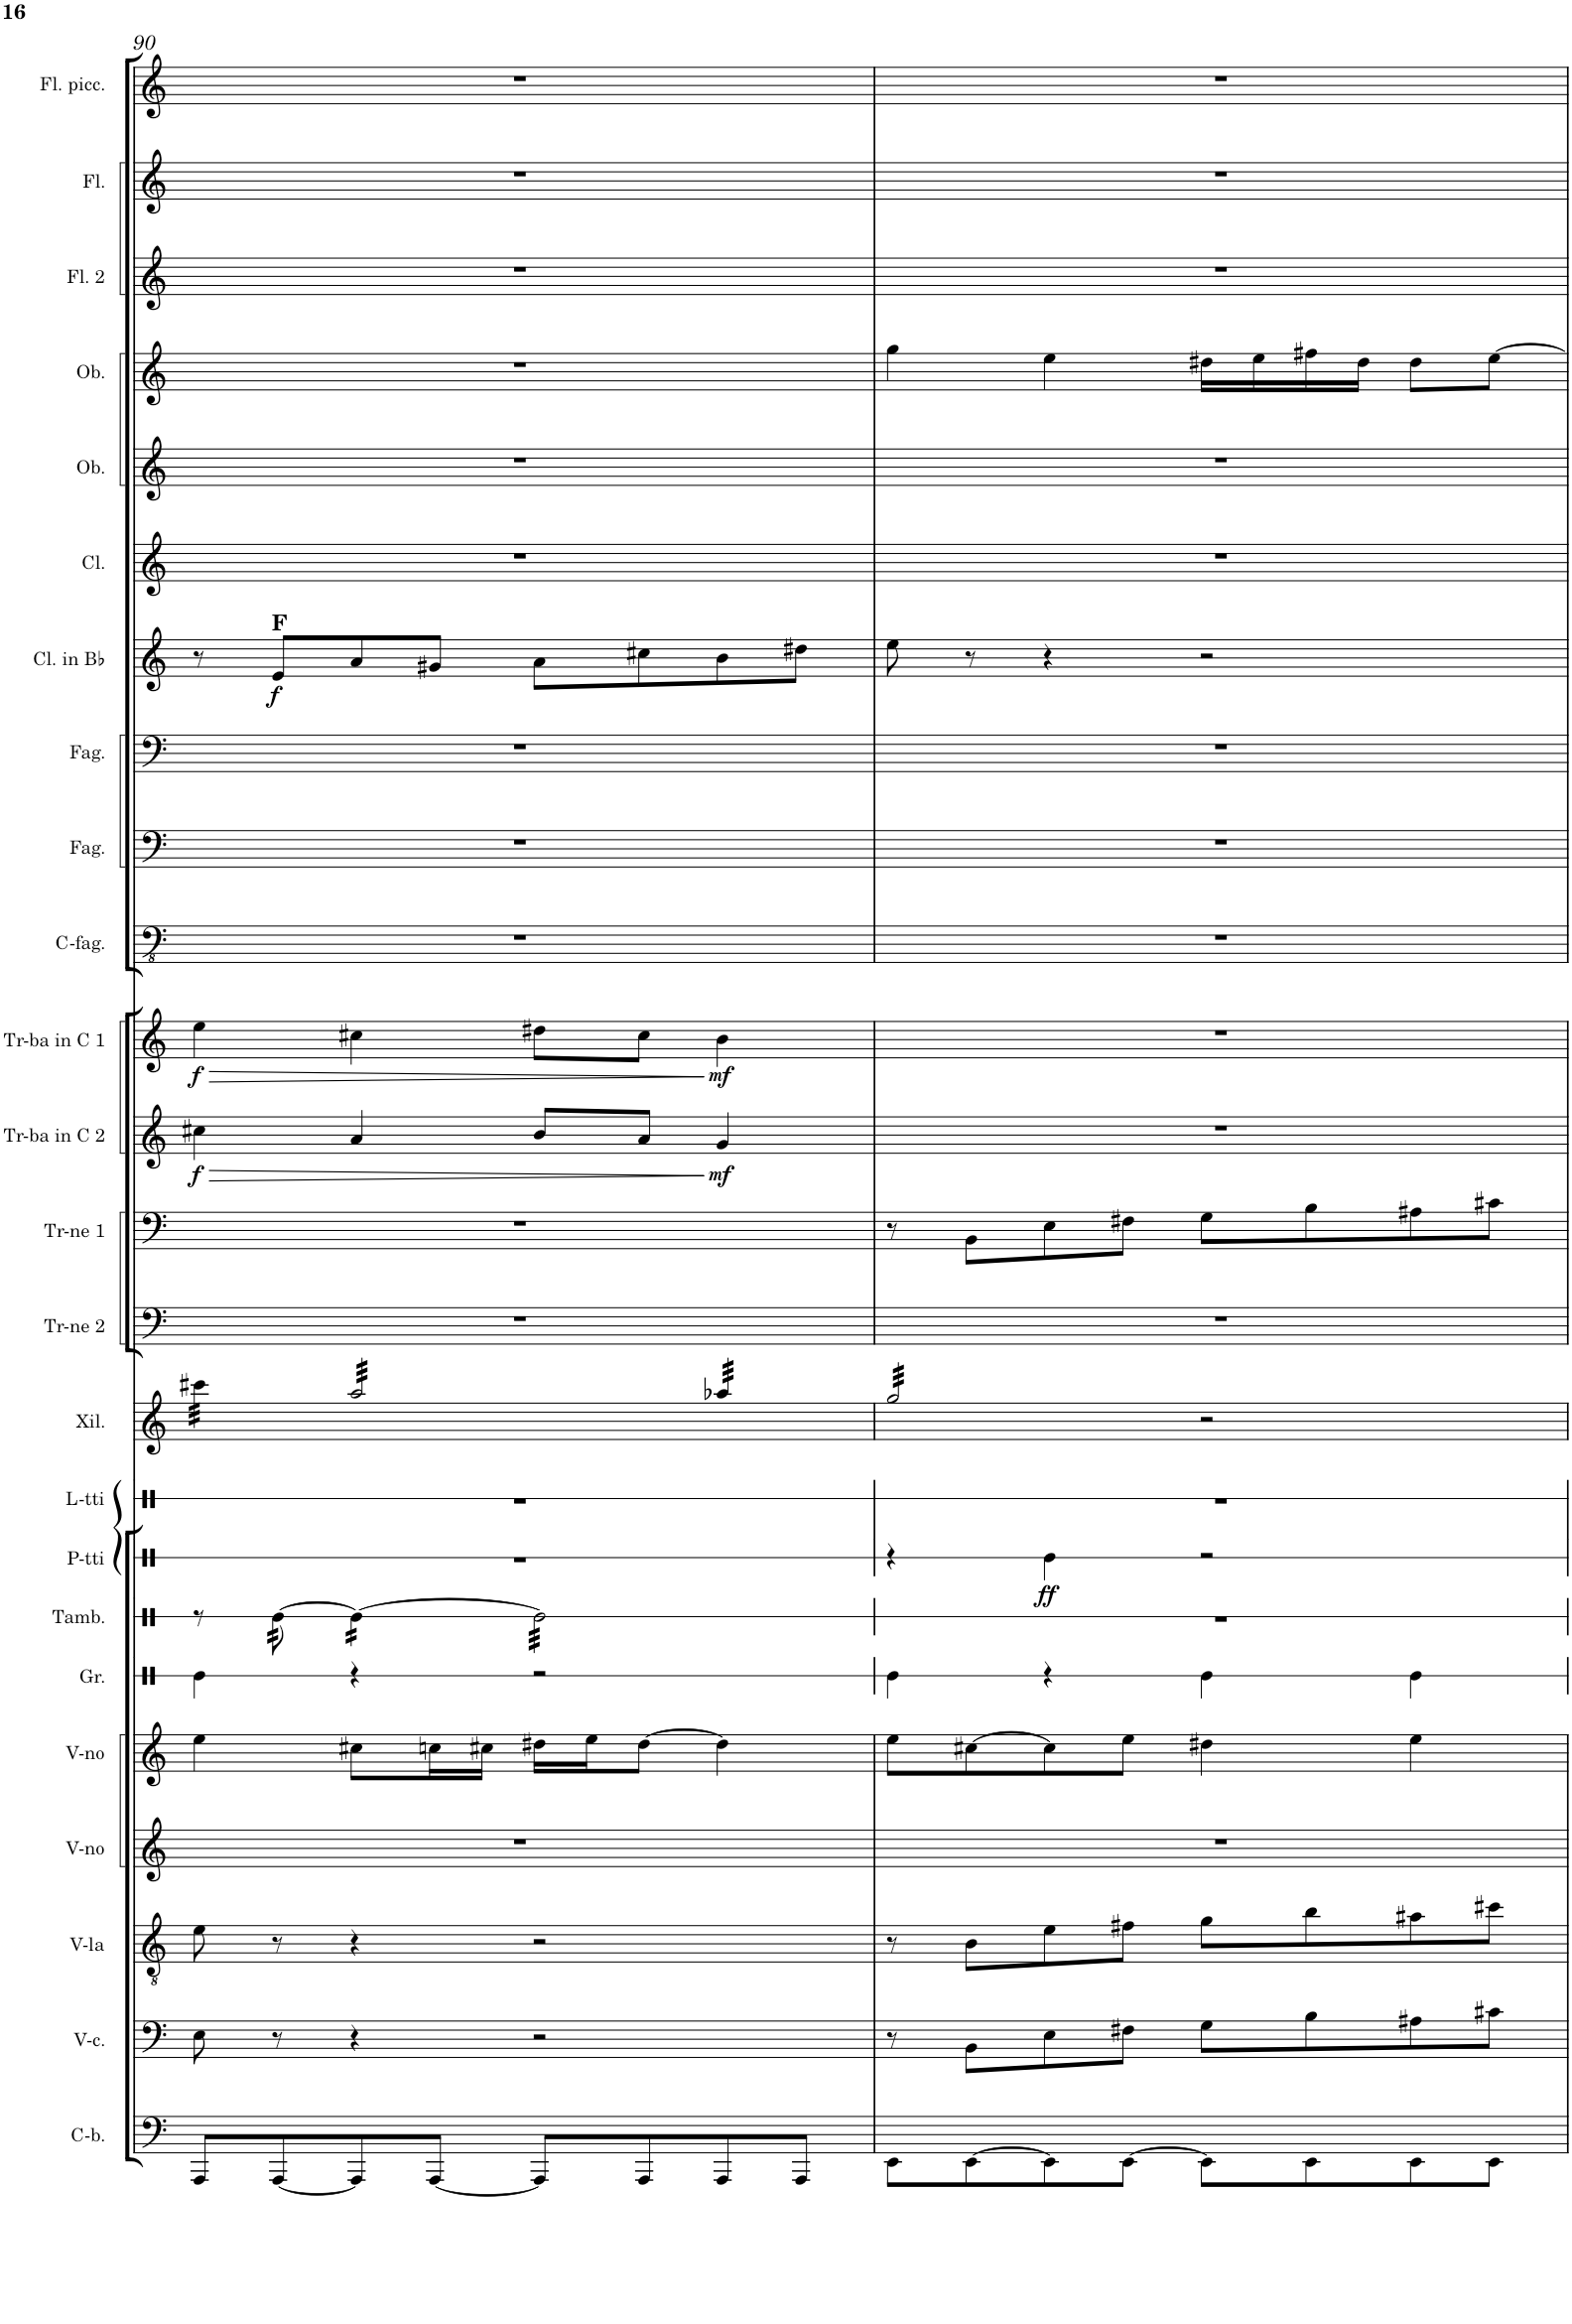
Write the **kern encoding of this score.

**kern	**kern	**kern	**kern	**kern	**kern	**kern	**kern	**dynam	**kern	**kern	**kern	**kern	**kern	**dynam	**kern	**dynam	**kern	**kern	**kern	**kern	**dynam	**kern	**kern	**kern	**kern	**kern	**kern
*part24	*part23	*part22	*part21	*part20	*part19	*part18	*part17	*part17	*part16	*part15	*part14	*part13	*part12	*part12	*part11	*part11	*part10	*part9	*part8	*part7	*part7	*part6	*part5	*part4	*part3	*part2	*part1
*staff24	*staff23	*staff22	*staff21	*staff20	*staff19	*staff18	*staff17	*staff17	*staff16	*staff15	*staff14	*staff13	*staff12	*staff12	*staff11	*staff11	*staff10	*staff9	*staff8	*staff7	*staff7	*staff6	*staff5	*staff4	*staff3	*staff2	*staff1
*I"Contrabbasso	*I"Violoncello	*I"Viola	*I"Violino	*I"Violino	*I"Grancassa	*I"Tamburo	*I"Piatti	*	*I"Legnetti	*I"Xilofono	*I"Trombone 2	*I"Trombone 1	*I"Tromba in C 2	*	*I"Tromba in C 1	*	*I"Controfagotto	*I"Fagotto	*I"Fagotto	*I"Clarinetto in Bb	*	*I"Clarinetto	*I"Oboe	*I"Oboe	*I"Flauto 2	*I"Flauto	*I"Flauto piccolo
*I'C-b.	*I'V-c.	*I'V-la	*I'V-no	*I'V-no	*I'Gr.	*I'Tamb.	*I'P-tti	*	*I'L-tti	*I'Xil.	*I'Tr-ne 2	*I'Tr-ne 1	*I'Tr-ba in C 2	*	*I'Tr-ba in C 1	*	*I'C-fag.	*I'Fag.	*I'Fag.	*I'Cl. in Bb	*	*I'Cl.	*I'Ob.	*I'Ob.	*I'Fl. 2	*I'Fl.	*I'Fl. picc.
!!LO:PB:g=z
*clefF4	*clefF4	*clefGv2	*clefG2	*clefG2	*clefX	*clefX	*clefX	*	*clefX	*clefG2	*clefF4	*clefF4	*clefG2	*	*clefG2	*	*clefFv4	*clefF4	*clefF4	*clefG2	*	*clefG2	*clefG2	*clefG2	*clefG2	*clefG2	*clefG2
*ITrd7c12	*	*	*	*	*	*	*	*	*	*	*	*	*ITrd1c2	*	*ITrd1c2	*	*	*	*	*ITrd1c2	*	*ITrd1c2	*	*	*	*	*ITrd-7c-12
*k[]	*k[]	*k[]	*k[]	*k[]	*k[]	*k[]	*k[]	*	*k[]	*k[]	*k[]	*k[]	*k[]	*	*k[]	*	*k[]	*k[]	*k[]	*k[]	*	*k[]	*k[]	*k[]	*k[]	*k[]	*k[]
*M4/4	*M4/4	*M4/4	*M4/4	*M4/4	*M4/4	*M4/4	*M4/4	*	*M4/4	*M4/4	*M4/4	*M4/4	*M4/4	*	*M4/4	*	*M4/4	*M4/4	*M4/4	*M4/4	*	*M4/4	*M4/4	*M4/4	*M4/4	*M4/4	*M4/4
=90	=90	=90	=90	=90	=90	=90	=90	=90	=90	=90	=90	=90	=90	=90	=90	=90	=90	=90	=90	=90	=90	=90	=90	=90	=90	=90	=90
!	!	!	!	!	!	!	!	!	!	!	!	!	!	!LO:HP:b	!	!LO:HP:b	!	!	!	!	!	!	!	!	!	!	!
!	!	!	!	!	!	!	!	!	!	!	!	!	!	!LO:DY:n=1:b	!	!LO:DY:n=1:b	!	!	!	!	!	!	!	!	!	!	!
*	*	*	*	*	*	*	*	*	*	*tremolo	*	*	*	*	*	*	*	*	*	*	*	*	*	*	*	*	*
8AAA/L	8E\	8e\	1r	4ee\	4Re\	8r	1r	.	1r	32ccc#X\LLL	1r	1r	4cc#X\	> f	4ee\	> f	1r	1r	1r	8r	.	1r	1r	1r	1r	1r	1r
.	.	.	.	.	.	.	.	.	.	32ccc#X\	.	.	.	.	.	.	.	.	.	.	.	.	.	.	.	.	.
.	.	.	.	.	.	.	.	.	.	32ccc#X\	.	.	.	.	.	.	.	.	.	.	.	.	.	.	.	.	.
.	.	.	.	.	.	.	.	.	.	32ccc#X\	.	.	.	.	.	.	.	.	.	.	.	.	.	.	.	.	.
!	!	!	!	!	!	!	!	!	!	!	!	!	!	!	!	!	!	!	!	!LO:TX:a:B:t=F	!	!	!	!	!	!	!
!	!	!	!	!	!	!	!	!	!	!	!	!	!	!	!	!	!	!	!	!	!LO:DY:b	!	!	!	!	!	!
*	*	*	*	*	*	*tremolo	*	*	*	*	*	*	*	*	*	*	*	*	*	*	*	*	*	*	*	*	*
[8AAA/	8r	8r	.	.	.	[32Re\	.	.	.	32ccc#X\	.	.	.	.	.	.	.	.	.	8e/L	f	.	.	.	.	.	.
.	.	.	.	.	.	32Re\	.	.	.	32ccc#X\	.	.	.	.	.	.	.	.	.	.	.	.	.	.	.	.	.
.	.	.	.	.	.	32Re\	.	.	.	32ccc#X\	.	.	.	.	.	.	.	.	.	.	.	.	.	.	.	.	.
.	.	.	.	.	.	32Re\	.	.	.	32ccc#X\JJJ	.	.	.	.	.	.	.	.	.	.	.	.	.	.	.	.	.
8AAA/]	4r	4r	.	8cc#X\L	4r	16Re\LL	.	.	.	32aa/LLL	.	.	4a/	.	4cc#X\	.	.	.	.	8a/	.	.	.	.	.	.	.
.	.	.	.	.	.	.	.	.	.	32aa/	.	.	.	.	.	.	.	.	.	.	.	.	.	.	.	.	.
.	.	.	.	.	.	16Re\	.	.	.	32aa/	.	.	.	.	.	.	.	.	.	.	.	.	.	.	.	.	.
.	.	.	.	.	.	.	.	.	.	32aa/	.	.	.	.	.	.	.	.	.	.	.	.	.	.	.	.	.
[8AAA/J	.	.	.	16ccn\L	.	16Re\	.	.	.	32aa/	.	.	.	.	.	.	.	.	.	8g#X/J	.	.	.	.	.	.	.
.	.	.	.	.	.	.	.	.	.	32aa/	.	.	.	.	.	.	.	.	.	.	.	.	.	.	.	.	.
.	.	.	.	16cc#X\JJ	.	16Re\JJ	.	.	.	32aa/	.	.	.	.	.	.	.	.	.	.	.	.	.	.	.	.	.
.	.	.	.	.	.	.	.	.	.	32aa/	.	.	.	.	.	.	.	.	.	.	.	.	.	.	.	.	.
8AAA/L]	2r	2r	.	16dd#X\LL	2r	32Re\]LLL	.	.	.	32aa/	.	.	8b/L	.	8dd#X\L	.	.	.	.	8a\L	.	.	.	.	.	.	.
.	.	.	.	.	.	32Re\	.	.	.	32aa/	.	.	.	.	.	.	.	.	.	.	.	.	.	.	.	.	.
.	.	.	.	16ee\J	.	32Re\	.	.	.	32aa/	.	.	.	.	.	.	.	.	.	.	.	.	.	.	.	.	.
.	.	.	.	.	.	32Re\	.	.	.	32aa/	.	.	.	.	.	.	.	.	.	.	.	.	.	.	.	.	.
8AAA/	.	.	.	[8dd#\J	.	32Re\	.	.	.	32aa/	.	.	8a/J	.	8cc#\J	.	.	.	.	8cc#X\	.	.	.	.	.	.	.
.	.	.	.	.	.	32Re\	.	.	.	32aa/	.	.	.	.	.	.	.	.	.	.	.	.	.	.	.	.	.
.	.	.	.	.	.	32Re\	.	.	.	32aa/	.	.	.	.	.	.	.	.	.	.	.	.	.	.	.	.	.
.	.	.	.	.	.	32Re\	.	.	.	32aa/JJJ	.	.	.	.	.	.	.	.	.	.	.	.	.	.	.	.	.
!	!	!	!	!	!	!	!	!	!	!	!	!	!	!LO:DY:n=2:b	!	!LO:DY:n=2:b	!	!	!	!	!	!	!	!	!	!	!
8AAA/	.	.	.	4dd#\]	.	32Re\	.	.	.	32aa-X/LLL	.	.	4g/	] mf	4b\	] mf	.	.	.	8b\	.	.	.	.	.	.	.
.	.	.	.	.	.	32Re\	.	.	.	32aa-X/	.	.	.	.	.	.	.	.	.	.	.	.	.	.	.	.	.
.	.	.	.	.	.	32Re\	.	.	.	32aa-X/	.	.	.	.	.	.	.	.	.	.	.	.	.	.	.	.	.
.	.	.	.	.	.	32Re\	.	.	.	32aa-X/	.	.	.	.	.	.	.	.	.	.	.	.	.	.	.	.	.
8AAA/J	.	.	.	.	.	32Re\	.	.	.	32aa-X/	.	.	.	.	.	.	.	.	.	8dd#X\J	.	.	.	.	.	.	.
.	.	.	.	.	.	32Re\	.	.	.	32aa-X/	.	.	.	.	.	.	.	.	.	.	.	.	.	.	.	.	.
.	.	.	.	.	.	32Re\	.	.	.	32aa-X/	.	.	.	.	.	.	.	.	.	.	.	.	.	.	.	.	.
.	.	.	.	.	.	32Re\JJJ	.	.	.	32aa-X/JJJ	.	.	.	.	.	.	.	.	.	.	.	.	.	.	.	.	.
*	*	*	*	*	*	*Xtremolo	*	*	*	*	*	*	*	*	*	*	*	*	*	*	*	*	*	*	*	*	*
=91	=91	=91	=91	=91	=91	=91	=91	=91	=91	=91	=91	=91	=91	=91	=91	=91	=91	=91	=91	=91	=91	=91	=91	=91	=91	=91	=91
8EE\L	8r	8r	1r	8ee\L	4Re\	1r	4r	.	1r	32gg/LLL	1r	8r	1r	.	1r	.	1r	1r	1r	8ee\	.	1r	1r	4gg\	1r	1r	1r
.	.	.	.	.	.	.	.	.	.	32gg/	.	.	.	.	.	.	.	.	.	.	.	.	.	.	.	.	.
.	.	.	.	.	.	.	.	.	.	32gg/	.	.	.	.	.	.	.	.	.	.	.	.	.	.	.	.	.
.	.	.	.	.	.	.	.	.	.	32gg/	.	.	.	.	.	.	.	.	.	.	.	.	.	.	.	.	.
[8EE\	8BB\L	8B\L	.	[8cc#X\	.	.	.	.	.	32gg/	.	8BB\L	.	.	.	.	.	.	.	8r	.	.	.	.	.	.	.
.	.	.	.	.	.	.	.	.	.	32gg/	.	.	.	.	.	.	.	.	.	.	.	.	.	.	.	.	.
.	.	.	.	.	.	.	.	.	.	32gg/	.	.	.	.	.	.	.	.	.	.	.	.	.	.	.	.	.
.	.	.	.	.	.	.	.	.	.	32gg/	.	.	.	.	.	.	.	.	.	.	.	.	.	.	.	.	.
!	!	!	!	!	!	!	!	!LO:DY:b	!	!	!	!	!	!	!	!	!	!	!	!	!	!	!	!	!	!	!
8EE\]	8E\	8e\	.	8cc#\]	4r	.	4Re\	ff	.	32gg/	.	8E\	.	.	.	.	.	.	.	4r	.	.	.	4ee\	.	.	.
.	.	.	.	.	.	.	.	.	.	32gg/	.	.	.	.	.	.	.	.	.	.	.	.	.	.	.	.	.
.	.	.	.	.	.	.	.	.	.	32gg/	.	.	.	.	.	.	.	.	.	.	.	.	.	.	.	.	.
.	.	.	.	.	.	.	.	.	.	32gg/	.	.	.	.	.	.	.	.	.	.	.	.	.	.	.	.	.
[8EE\J	8F#X\J	8f#X\J	.	8ee\J	.	.	.	.	.	32gg/	.	8F#X\J	.	.	.	.	.	.	.	.	.	.	.	.	.	.	.
.	.	.	.	.	.	.	.	.	.	32gg/	.	.	.	.	.	.	.	.	.	.	.	.	.	.	.	.	.
.	.	.	.	.	.	.	.	.	.	32gg/	.	.	.	.	.	.	.	.	.	.	.	.	.	.	.	.	.
.	.	.	.	.	.	.	.	.	.	32gg/JJJ	.	.	.	.	.	.	.	.	.	.	.	.	.	.	.	.	.
*	*	*	*	*	*	*	*	*	*	*Xtremolo	*	*	*	*	*	*	*	*	*	*	*	*	*	*	*	*	*
8EE\L]	8G\L	8g\L	.	4dd#X\	4Re\	.	2r	.	.	2r	.	8G\L	.	.	.	.	.	.	.	2r	.	.	.	16dd#X\LL	.	.	.
.	.	.	.	.	.	.	.	.	.	.	.	.	.	.	.	.	.	.	.	.	.	.	.	16ee\	.	.	.
8EE\	8B\	8b\	.	.	.	.	.	.	.	.	.	8B\	.	.	.	.	.	.	.	.	.	.	.	16ff#X\	.	.	.
.	.	.	.	.	.	.	.	.	.	.	.	.	.	.	.	.	.	.	.	.	.	.	.	16dd#\JJ	.	.	.
8EE\	8A#X\	8a#X\	.	4ee\	4Re\	.	.	.	.	.	.	8A#X\	.	.	.	.	.	.	.	.	.	.	.	8dd#\L	.	.	.
8EE\J	8c#X\J	8cc#X\J	.	.	.	.	.	.	.	.	.	8c#X\J	.	.	.	.	.	.	.	.	.	.	.	[8ee\J	.	.	.
=	=	=	=	=	=	=	=	=	=	=	=	=	=	=	=	=	=	=	=	=	=	=	=	=	=	=	=
*-	*-	*-	*-	*-	*-	*-	*-	*-	*-	*-	*-	*-	*-	*-	*-	*-	*-	*-	*-	*-	*-	*-	*-	*-	*-	*-	*-
